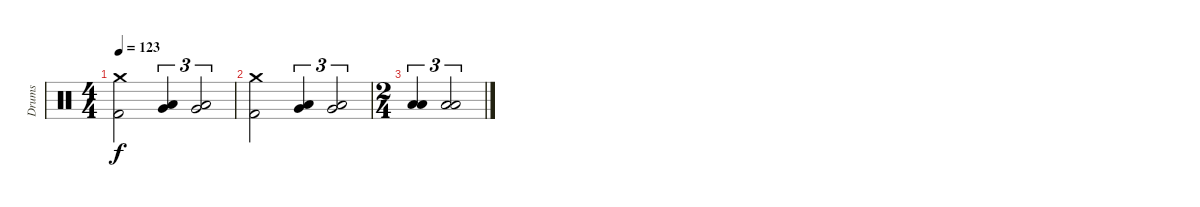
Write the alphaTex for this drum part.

\track ("Drums" "Drums") {instrument percussion}
\staff {score}
\articulation defaults
\ts (4 4)
\tempo 123
\clef neutral
\ks c
("Crash medium (hit)" "Kick (hit) 2").2{dy f} ("Very Low Tom (hit)" "Low Floor Tom (hit)").4{tu (3 2)} ("Very Low Tom (hit)" "Low Floor Tom (hit)").2{tu (3 2)} |
("Crash medium (hit)" "Kick (hit) 2").2 ("Very Low Tom (hit)" "Low Floor Tom (hit)").4{tu (3 2)} ("Very Low Tom (hit)" "Low Floor Tom (hit)").2{tu (3 2)} |
\ts (2 4)
("Low Tom (hit)" "Low Floor Tom (hit)").4{tu (3 2)} ("Low Tom (hit)" "Low Floor Tom (hit)").2{tu (3 2)}
